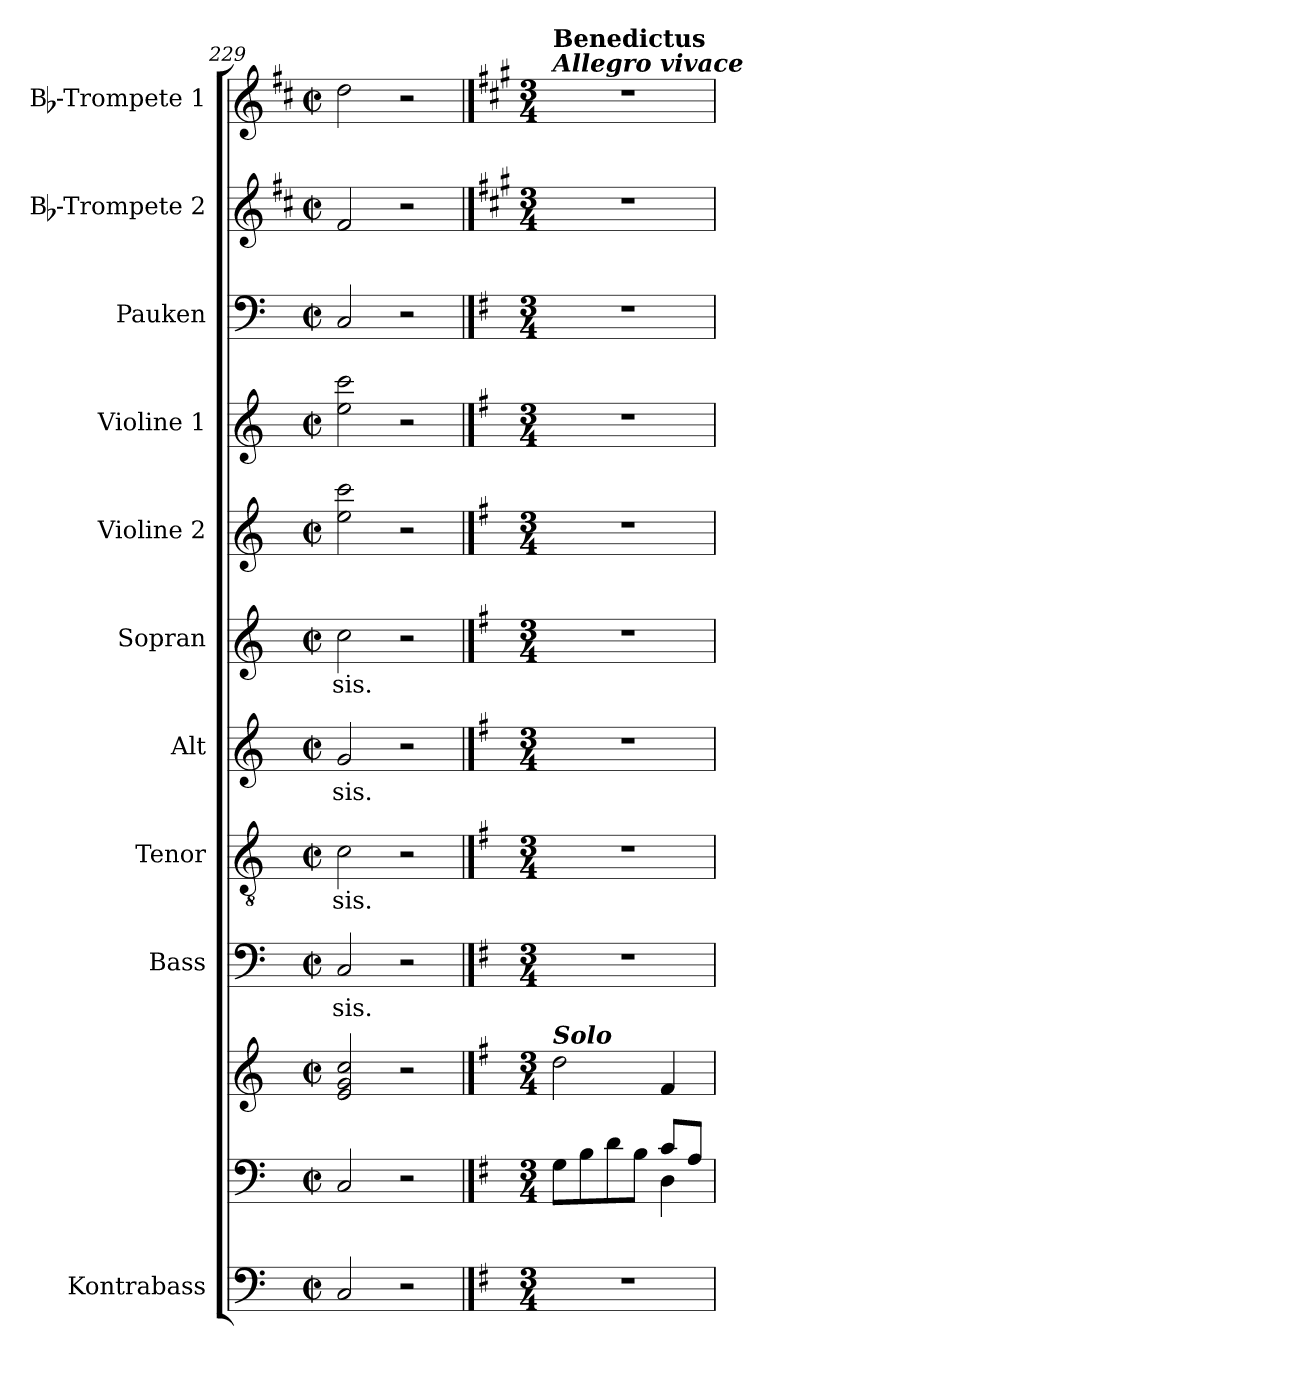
**kern	**kern	**kern	**kern	**text	**kern	**text	**kern	**text	**kern	**text	**kern	**kern	**kern	**kern	**kern
*part11	*part10	*part10	*part9	*part9	*part8	*part8	*part7	*part7	*part6	*part6	*part5	*part4	*part3	*part2	*part1
*staff12	*staff11	*staff10	*staff9	*staff9	*staff8	*staff8	*staff7	*staff7	*staff6	*staff6	*staff5	*staff4	*staff3	*staff2	*staff1
*I"Kontrabass	*	*	*I"Bass	*	*I"Tenor	*	*I"Alt	*	*I"Sopran	*	*I"Violine 2	*I"Violine 1	*I"Pauken	*I"Bb-Trompete 2	*I"Bb-Trompete 1
*I'Kb.	*	*	*I'B.	*	*I'T.	*	*I'A.	*	*I'S.	*	*I'Vl. 2	*I'Vl. 1	*I'Pk.	*I'Bb Trp. 2	*I'Bb Trp. 1
*clefF4	*clefF4	*clefG2	*clefF4	*	*clefGv2	*	*clefG2	*	*clefG2	*	*clefG2	*clefG2	*clefF4	*clefG2	*clefG2
*ITrd7c12	*	*	*	*	*	*	*	*	*	*	*	*	*	*ITrd1c2	*ITrd1c2
*k[]	*k[]	*k[]	*k[]	*	*k[]	*	*k[]	*	*k[]	*	*k[]	*k[]	*k[]	*k[]	*k[]
*C:	*C:	*C:	*C:	*	*C:	*	*C:	*	*C:	*	*C:	*C:	*C:	*C:	*C:
*M2/2	*M2/2	*M2/2	*M2/2	*	*M2/2	*	*M2/2	*	*M2/2	*	*M2/2	*M2/2	*M2/2	*M2/2	*M2/2
*met(c|)	*met(c|)	*met(c|)	*met(c|)	*	*met(c|)	*	*met(c|)	*	*met(c|)	*	*met(c|)	*met(c|)	*met(c|)	*met(c|)	*met(c|)
=229	=229	=229	=229	=229	=229	=229	=229	=229	=229	=229	=229	=229	=229	=229	=229
!	!	!	!	!LO:LY:b	!	!LO:LY:b	!	!LO:LY:b	!	!LO:LY:b	!	!	!	!	!
2CC/	2C/	2e/ 2g/ 2cc/	2C/	-sis.	2c\	-sis.	2g/	-sis.	2cc\	-sis.	2ee\ 2ccc\	2ee\ 2ccc\	2C/	2e/	2cc\
2r	2r	2r	2r	.	2r	.	2r	.	2r	.	2r	2r	2r	2r	2r
!!LO:PB:g=z
==230	==230	==230	==230	==230	==230	==230	==230	==230	==230	==230	==230	==230	==230	==230	==230
*k[f#]	*k[f#]	*k[f#]	*k[f#]	*	*k[f#]	*	*k[f#]	*	*k[f#]	*	*k[f#]	*k[f#]	*k[f#]	*k[f#]	*k[f#]
*G:	*G:	*G:	*G:	*	*G:	*	*G:	*	*G:	*	*G:	*G:	*G:	*G:	*G:
*M3/4	*M3/4	*M3/4	*M3/4	*	*M3/4	*	*M3/4	*	*M3/4	*	*M3/4	*M3/4	*M3/4	*M3/4	*M3/4
*	*^	*	*	*	*	*	*	*	*	*	*	*	*	*	*
!	!	!	!	!	!	!	!	!	!	!	!	!	!	!	!	!LO:TX:a:Bi:t=Allegro vivace
!	!	!	!	!	!	!	!	!	!	!	!	!	!	!	!	!LO:TX:a:B:t=Benedictus
!	!	!	!LO:TX:a:Bi:t=Solo	!	!	!	!	!	!	!	!	!	!	!	!	!
2.r	8G\L	2ryy	2dd\	2.r	.	2.r	.	2.r	.	2.r	.	2.r	2.r	2.r	2.r	2.r
.	8B\	.	.	.	.	.	.	.	.	.	.	.	.	.	.	.
.	8d\	.	.	.	.	.	.	.	.	.	.	.	.	.	.	.
.	8B\J	.	.	.	.	.	.	.	.	.	.	.	.	.	.	.
.	8c/L	4D\	4f#/	.	.	.	.	.	.	.	.	.	.	.	.	.
.	8A/J	.	.	.	.	.	.	.	.	.	.	.	.	.	.	.
*	*v	*v	*	*	*	*	*	*	*	*	*	*	*	*	*	*
=	=	=	=	=	=	=	=	=	=	=	=	=	=	=	=
*-	*-	*-	*-	*-	*-	*-	*-	*-	*-	*-	*-	*-	*-	*-	*-
